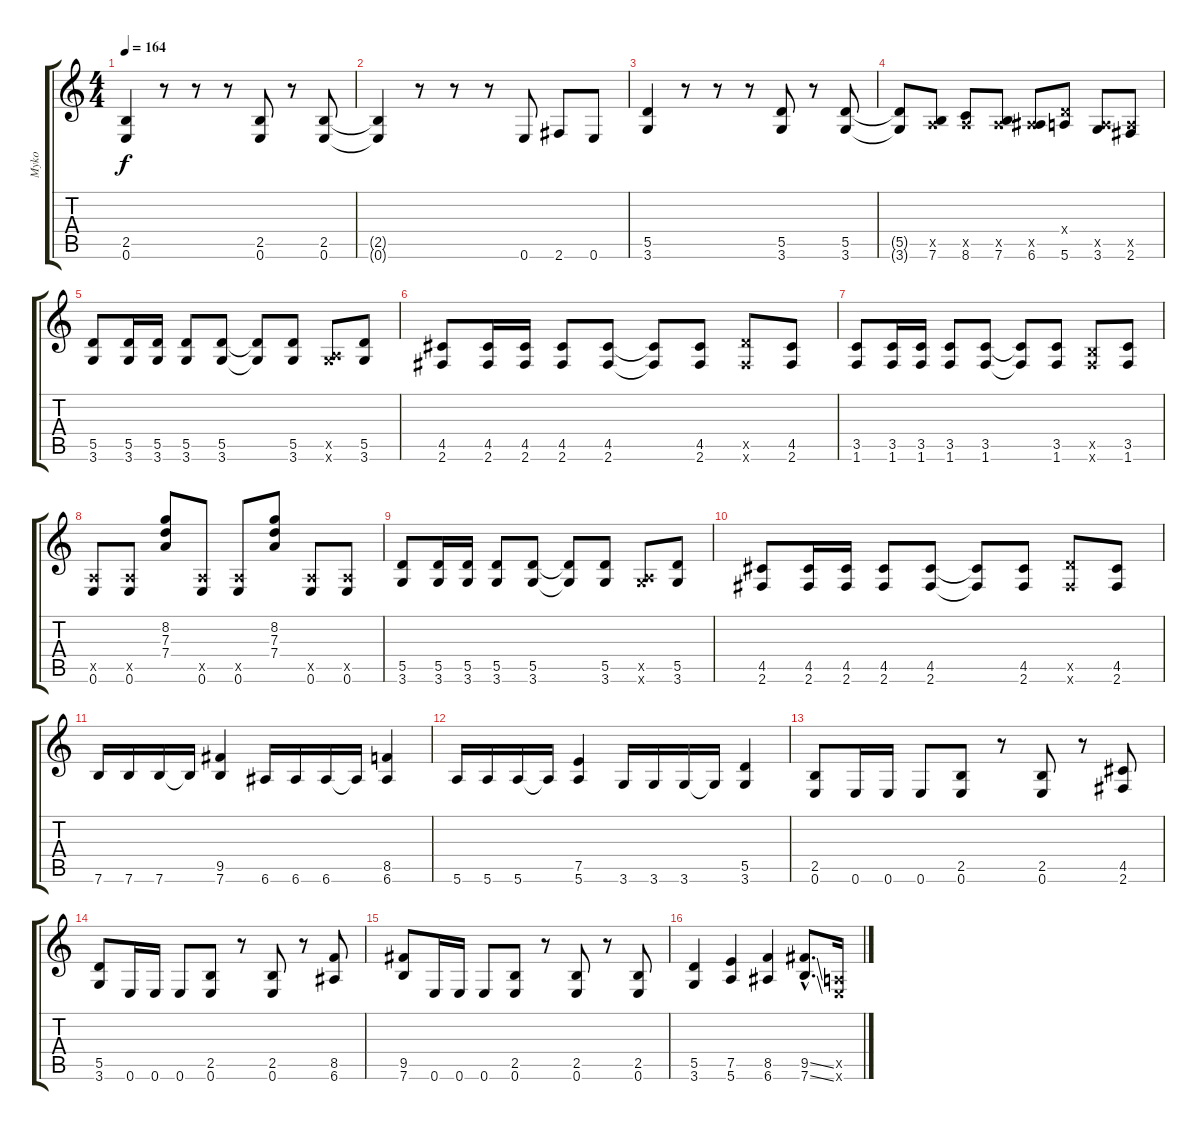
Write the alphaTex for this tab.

\track ("Myko" "Myko") {instrument distortionguitar}
\staff {score tabs}
\tuning (E4 B3 G3 D3 A2 E2) {hide}
\ts (4 4)
\tempo 164
\clef g2
\ks c
(2.5 0.6).4{dy f} r.8 r.8 r.8 (2.5 0.6).8 r.8 (2.5 0.6).8 |
(2.5{t} 0.6{t}).4 r.8 r.8 r.8 0.6.8 2.6.8 0.6.8 |
(5.5 3.6).4 r.8 r.8 r.8 (5.5 3.6).8 r.8 (5.5 3.6).8 |
(5.5{t} 3.6{t}).8 (0.5{x} 7.6).8 (0.5{x} 8.6).8 (0.5{x} 7.6).8 (0.5{x} 6.6).8 (0.4{x} 5.6).8 (0.5{x} 3.6).8 (0.5{x} 2.6).8 |
(5.5 3.6).8 (5.5 3.6).16 (5.5 3.6).16 (5.5 3.6).8 (5.5 3.6).8 (5.5{t} 3.6{t}).8 (5.5 3.6).8 (0.5{x} 3.6{x}).8 (5.5 3.6).8 |
(4.5 2.6).8 (4.5 2.6).16 (4.5 2.6).16 (4.5 2.6).8 (4.5 2.6).8 (4.5{t} 2.6{t}).8 (4.5 2.6).8 (5.5{x} 2.6{x}).8 (4.5 2.6).8 |
(3.5 1.6).8 (3.5 1.6).16 (3.5 1.6).16 (3.5 1.6).8 (3.5 1.6).8 (3.5{t} 1.6{t}).8 (3.5 1.6).8 (2.5{x} 1.6{x}).8 (3.5 1.6).8 |
(0.5{x} 0.6).8 (0.5{x} 0.6).8 (8.2 7.3 7.4).8 (0.5{x} 0.6).8 (0.5{x} 0.6).8 (8.2 7.3 7.4).8 (0.5{x} 0.6).8 (0.5{x} 0.6).8 |
(5.5 3.6).8 (5.5 3.6).16 (5.5 3.6).16 (5.5 3.6).8 (5.5 3.6).8 (5.5{t} 3.6{t}).8 (5.5 3.6).8 (0.5{x} 3.6{x}).8 (5.5 3.6).8 |
(4.5 2.6).8 (4.5 2.6).16 (4.5 2.6).16 (4.5 2.6).8 (4.5 2.6).8 (4.5{t} 2.6{t}).8 (4.5 2.6).8 (5.5{x} 2.6{x}).8 (4.5 2.6).8 |
7.6.16 7.6.16 7.6.16 7.6{t}.16 (9.5 7.6).4 6.6.16 6.6.16 6.6.16 6.6{t}.16 (8.5 6.6).4 |
5.6.16 5.6.16 5.6.16 5.6{t}.16 (7.5 5.6).4 3.6.16 3.6.16 3.6.16 3.6{t}.16 (5.5 3.6).4 |
(2.5 0.6).8 0.6.16 0.6.16 0.6.8 (2.5 0.6).8 r.8 (2.5 0.6).8 r.8 (4.5 2.6).8 |
(5.5 3.6).8 0.6.16 0.6.16 0.6.8 (2.5 0.6).8 r.8 (2.5 0.6).8 r.8 (8.5 6.6).8 |
(9.5 7.6).8 0.6.16 0.6.16 0.6.8 (2.5 0.6).8 r.8 (2.5 0.6).8 r.8 (2.5 0.6).8 |
(5.5 3.6).4 (7.5 5.6).4 (8.5 6.6).4 (9.5{ss hac} 7.6{ss hac}).8{d} (0.5{x} 0.6{x}).16
